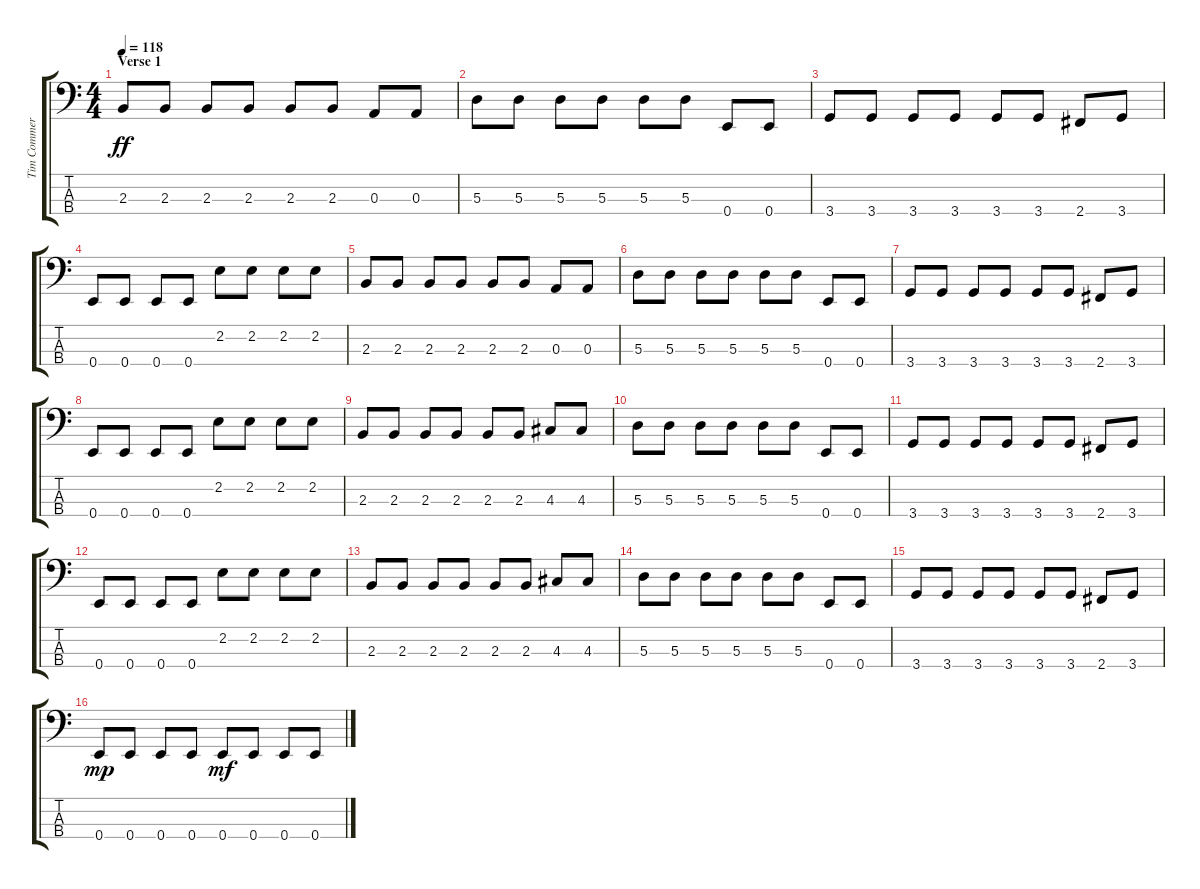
\track ("Tim Commerford - Bass" "Tim Commer") {instrument electricbassfinger}
\staff {score tabs}
\tuning (G2 D2 A1 E1) {hide}
\ts (4 4)
\section ("" "Verse 1")
\tempo 118
\clef f4
\ks c
2.3.8{dy ff} 2.3.8 2.3.8 2.3.8 2.3.8 2.3.8 0.3.8 0.3.8 |
5.3.8 5.3.8 5.3.8 5.3.8 5.3.8 5.3.8 0.4.8 0.4.8 |
3.4.8 3.4.8 3.4.8 3.4.8 3.4.8 3.4.8 2.4.8 3.4.8 |
0.4.8 0.4.8 0.4.8 0.4.8 2.2.8 2.2.8 2.2.8 2.2.8 |
2.3.8 2.3.8 2.3.8 2.3.8 2.3.8 2.3.8 0.3.8 0.3.8 |
5.3.8 5.3.8 5.3.8 5.3.8 5.3.8 5.3.8 0.4.8 0.4.8 |
3.4.8 3.4.8 3.4.8 3.4.8 3.4.8 3.4.8 2.4.8 3.4.8 |
0.4.8 0.4.8 0.4.8 0.4.8 2.2.8 2.2.8 2.2.8 2.2.8 |
2.3.8 2.3.8 2.3.8 2.3.8 2.3.8 2.3.8 4.3.8 4.3.8 |
5.3.8 5.3.8 5.3.8 5.3.8 5.3.8 5.3.8 0.4.8 0.4.8 |
3.4.8 3.4.8 3.4.8 3.4.8 3.4.8 3.4.8 2.4.8 3.4.8 |
0.4.8 0.4.8 0.4.8 0.4.8 2.2.8 2.2.8 2.2.8 2.2.8 |
2.3.8 2.3.8 2.3.8 2.3.8 2.3.8 2.3.8 4.3.8 4.3.8 |
5.3.8 5.3.8 5.3.8 5.3.8 5.3.8 5.3.8 0.4.8 0.4.8 |
3.4.8 3.4.8 3.4.8 3.4.8 3.4.8 3.4.8 2.4.8 3.4.8 |
0.4.8{dy mp} 0.4.8 0.4.8 0.4.8 0.4.8{dy mf} 0.4.8 0.4.8 0.4.8
